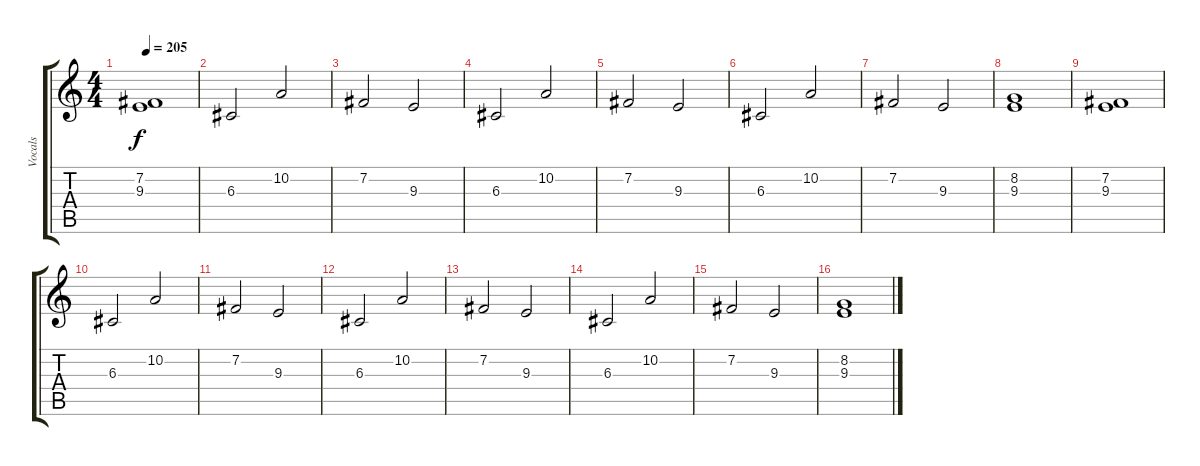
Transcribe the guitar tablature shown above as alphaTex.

\track ("Vocals" "Vocals") {instrument flute}
\staff {score tabs}
\tuning (E4 B3 G3 D3 A2 E2) {hide}
\ts (4 4)
\tempo 205
\clef g2
\ks c
(7.2 9.3).1{dy f} |
6.3.2 10.2.2 |
7.2.2 9.3.2 |
6.3.2 10.2.2 |
7.2.2 9.3.2 |
6.3.2 10.2.2 |
7.2.2 9.3.2 |
(8.2 9.3).1 |
(7.2 9.3).1 |
6.3.2 10.2.2 |
7.2.2 9.3.2 |
6.3.2 10.2.2 |
7.2.2 9.3.2 |
6.3.2 10.2.2 |
7.2.2 9.3.2 |
(8.2 9.3).1
